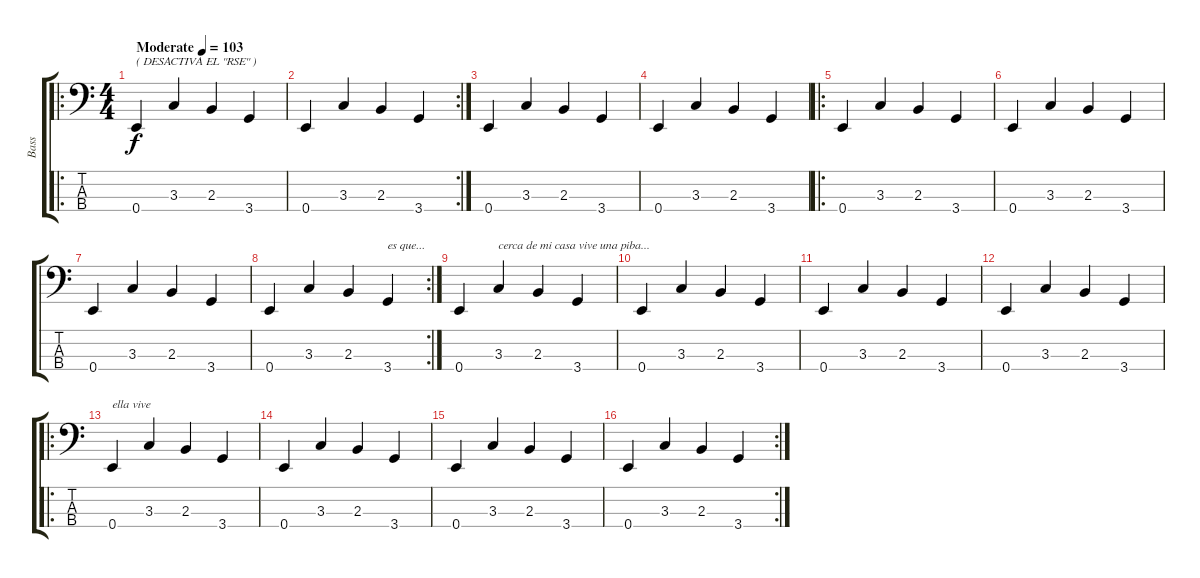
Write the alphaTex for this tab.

\track ("Bass" "Bass") {instrument electricbasspick}
\staff {score tabs}
\tuning (G2 D2 A1 E1) {hide}
\ro
\ts (4 4)
\tempo (103 "Moderate")
\clef f4
\ks c
0.4.4{txt "( DESACTIVA EL \"RSE\" ) " dy f instrument electricbasspick} 3.3.4 2.3.4 3.4.4 |
\rc 2
0.4.4 3.3.4 2.3.4 3.4.4 |
0.4.4 3.3.4 2.3.4 3.4.4 |
0.4.4 3.3.4 2.3.4 3.4.4 |
\ro
0.4.4 3.3.4 2.3.4 3.4.4 |
0.4.4 3.3.4 2.3.4 3.4.4 |
0.4.4 3.3.4 2.3.4 3.4.4 |
\rc 2
0.4.4 3.3.4 2.3.4 3.4.4{txt "es que..."} |
0.4.4 3.3.4{txt "cerca de mi casa vive una piba..."} 2.3.4 3.4.4 |
0.4.4 3.3.4 2.3.4 3.4.4 |
0.4.4 3.3.4 2.3.4 3.4.4 |
0.4.4 3.3.4 2.3.4 3.4.4 |
\ro
0.4.4{txt "ella vive "} 3.3.4 2.3.4 3.4.4 |
0.4.4 3.3.4 2.3.4 3.4.4 |
0.4.4 3.3.4 2.3.4 3.4.4 |
\rc 2
0.4.4 3.3.4 2.3.4 3.4.4
